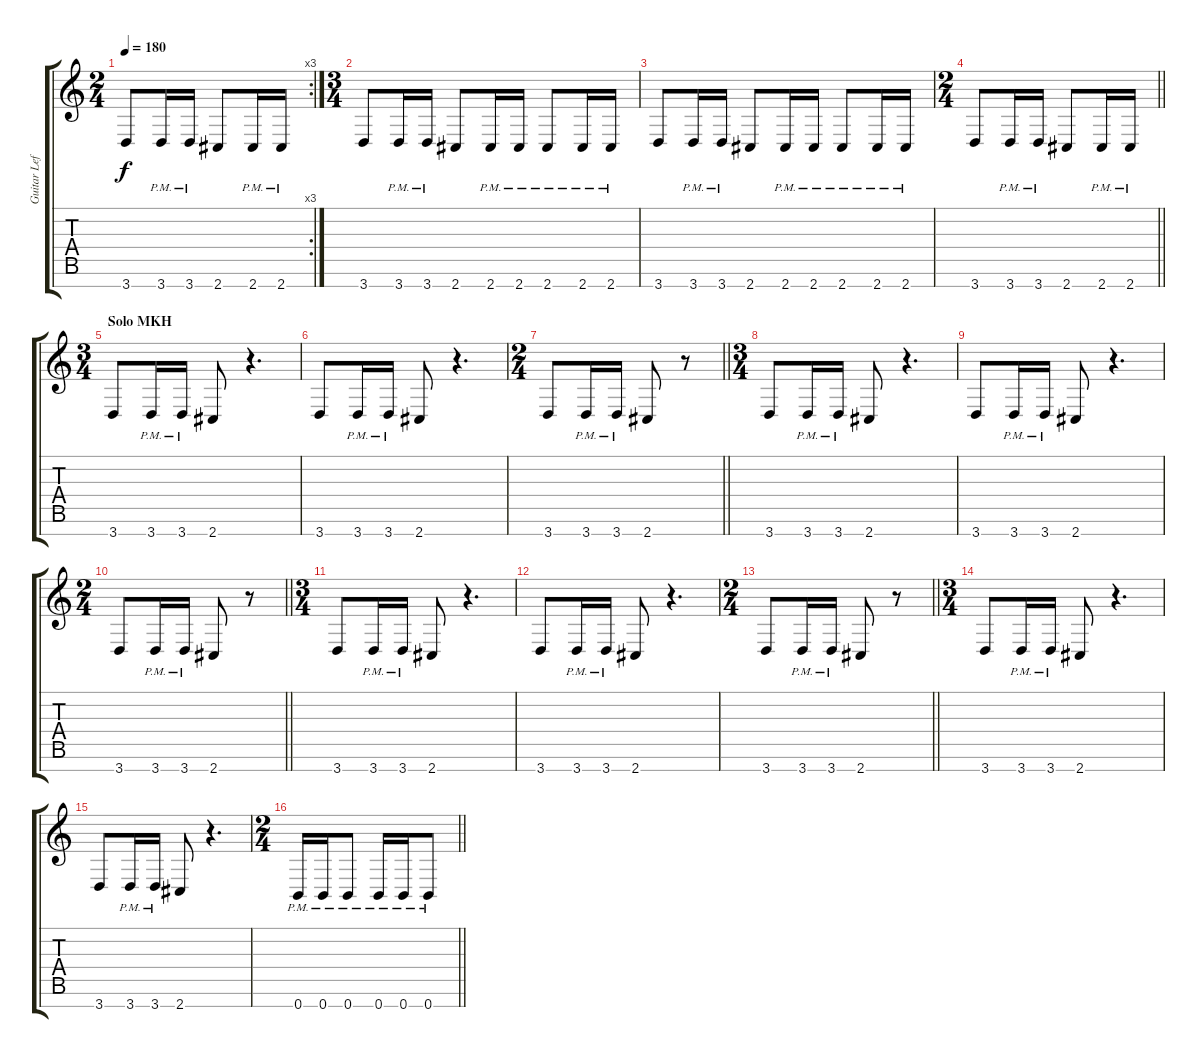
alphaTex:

\track ("Guitar Left" "Guitar Lef") {instrument distortionguitar}
\staff {score tabs}
\tuning (E4 B3 G3 D3 A2 E2 B1) {hide}
\rc 3
\ts (2 4)
\tempo 180
\clef g2
\ks c
3.7.8{dy f} 3.7{pm}.16 3.7{pm}.16 2.7.8 2.7{pm}.16 2.7{pm}.16 |
\ts (3 4)
3.7.8 3.7{pm}.16 3.7{pm}.16 2.7.8 2.7{pm}.16 2.7{pm}.16 2.7{pm}.8 2.7{pm}.16 2.7{pm}.16 |
3.7.8 3.7{pm}.16 3.7{pm}.16 2.7.8 2.7{pm}.16 2.7{pm}.16 2.7{pm}.8 2.7{pm}.16 2.7{pm}.16 |
\ts (2 4)
\barLineRight lightlight
3.7.8 3.7{pm}.16 3.7{pm}.16 2.7.8 2.7{pm}.16 2.7{pm}.16 |
\ts (3 4)
\section ("" "Solo MKH")
3.7.8 3.7{pm}.16 3.7{pm}.16 2.7.8 r.4{d} |
3.7.8 3.7{pm}.16 3.7{pm}.16 2.7.8 r.4{d} |
\ts (2 4)
\barLineRight lightlight
3.7.8 3.7{pm}.16 3.7{pm}.16 2.7.8 r.8 |
\ts (3 4)
3.7.8 3.7{pm}.16 3.7{pm}.16 2.7.8 r.4{d} |
3.7.8 3.7{pm}.16 3.7{pm}.16 2.7.8 r.4{d} |
\ts (2 4)
\barLineRight lightlight
3.7.8 3.7{pm}.16 3.7{pm}.16 2.7.8 r.8 |
\ts (3 4)
3.7.8 3.7{pm}.16 3.7{pm}.16 2.7.8 r.4{d} |
3.7.8 3.7{pm}.16 3.7{pm}.16 2.7.8 r.4{d} |
\ts (2 4)
\barLineRight lightlight
3.7.8 3.7{pm}.16 3.7{pm}.16 2.7.8 r.8 |
\ts (3 4)
3.7.8 3.7{pm}.16 3.7{pm}.16 2.7.8 r.4{d} |
3.7.8 3.7{pm}.16 3.7{pm}.16 2.7.8 r.4{d} |
\ts (2 4)
\barLineRight lightlight
0.7{pm}.16 0.7{pm}.16 0.7{pm}.8 0.7{pm}.16 0.7{pm}.16 0.7{pm}.8
